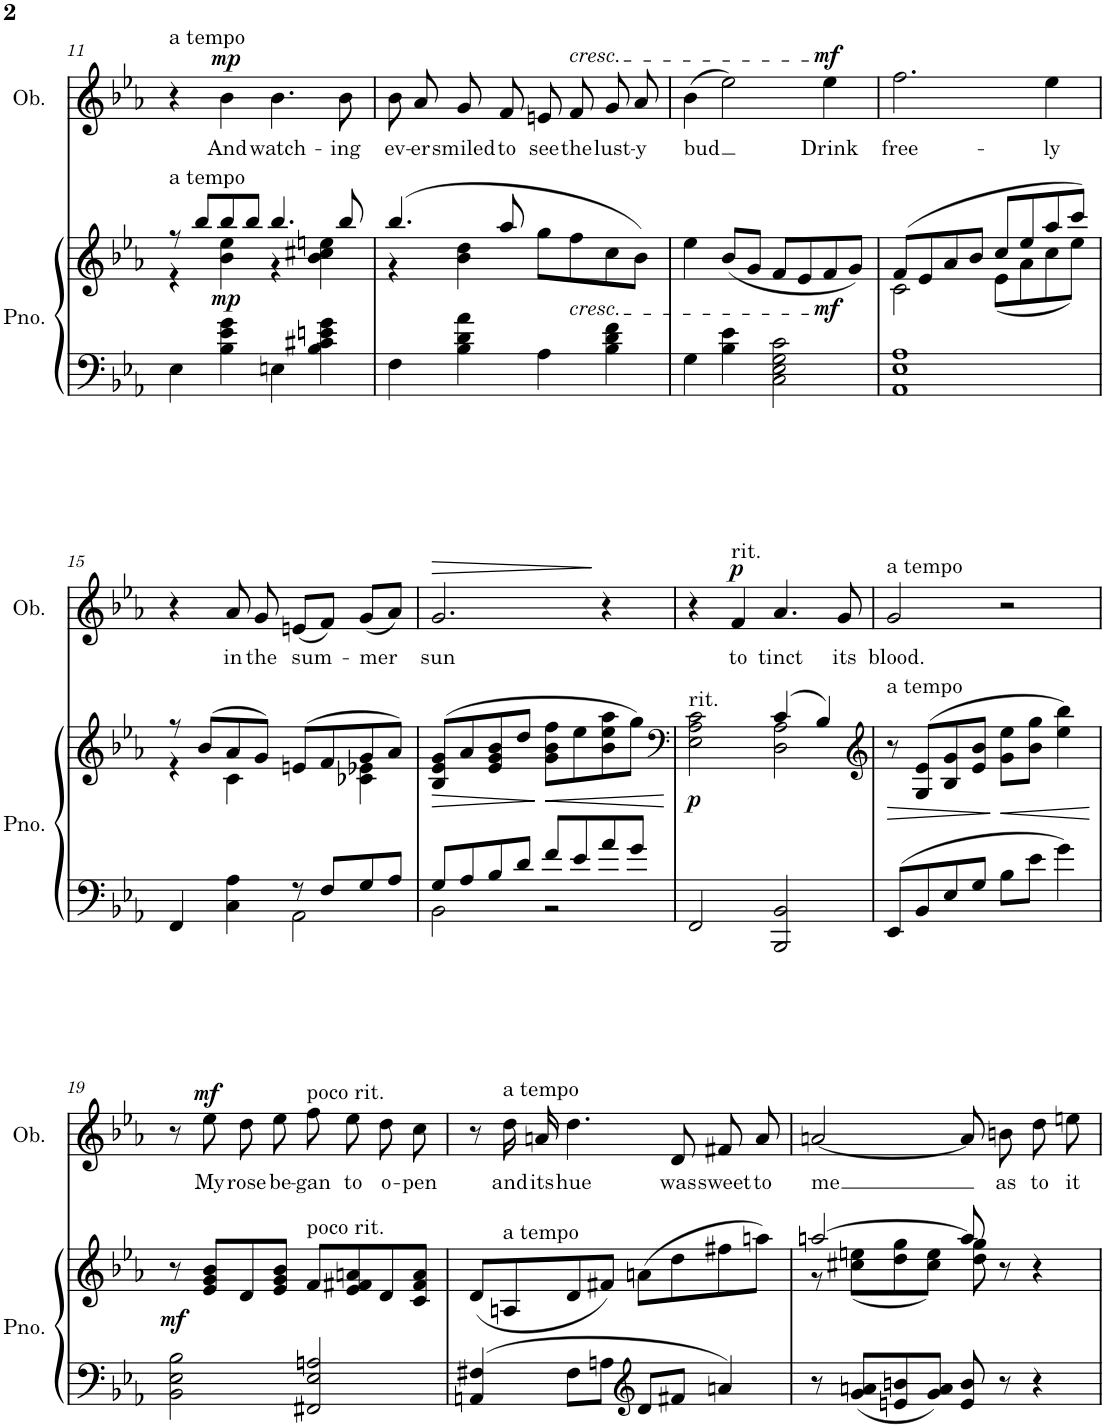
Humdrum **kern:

**kern	**kern	**dynam	**kern	**text	**dynam
*part2	*part2	*part2	*part1	*part1	*part1
*staff3	*staff2	*staff2/3	*staff1	*staff1	*staff1
*I"Piano	*	*	*I"Oboe	*	*
*I'Pno.	*	*	*I'Ob.	*	*
!!LO:PB:g=z
*clefF4	*clefG2	*	*clefG2	*	*
*k[b-e-a-]	*k[b-e-a-]	*	*k[b-e-a-]	*	*
*M4/4	*M4/4	*	*M4/4	*	*
*met(c)	*met(c)	*	*met(c)	*	*
=11	=11	=11	=11	=11	=11
*	*^	*	*	*	*
!	!	!	!	!LO:TX:a:t=a tempo	!	!
!	!LO:TX:a:t=a tempo	!	!	!	!	!
4E-\	8r	4r	.	4r	.	.
.	8bb-/L	.	.	.	.	.
!	!	!	!LO:DY:b	!	!LO:LY:b	!LO:DY:a
4B-\ 4e-\ 4g\	8bb-/	4b-\ 4ee-\	mp	4b-\	And	mp
.	8bb-/J	.	.	.	.	.
!	!	!	!	!	!LO:LY:b	!
4En\	4.bb-/	4r	.	4.b-\	watch-	.
4B-\ 4c#X\ 4en\ 4g\	.	4b-\ 4cc#X\ 4een\	.	.	.	.
!	!	!	!	!	!LO:LY:b	!
.	8bb-/	.	.	8b-\	-ing	.
=12	=12	=12	=12	=12	=12	=12
!	!	!	!	!	!LO:LY:b	!
4F\	(4.bb-/	4r	.	8b-\	ev-	.
!	!	!	!	!	!LO:LY:b	!
.	.	.	.	8a-/	-er	.
!	!	!	!	!	!LO:LY:b	!
4B-\ 4d\ 4a-\	.	4b-\ 4dd\	.	8g/	smiled	.
!	!	!	!	!	!LO:LY:b	!
.	8aa-/	.	.	8f/	to	.
!	!	!	!	!	!LO:LY:b	!
4A-\	8gg\L	2ryy	.	8en/	see	.
!	!	!	!	!LO:TX:a:i:t=cresc.	!	!
!	!LO:TX:b:i:t=cresc.	!	!	!	!	!
!	!	!	!	!	!LO:LY:b	!
.	8ff\	.	.	8f/	the	.
!	!	!	!	!	!LO:LY:b	!
4B-\ 4d\ 4f\	8cc\	.	.	8g/	lust-	.
!	!	!	!	!	!LO:LY:b	!
.	8b-\J)	.	.	8a-/	-y	.
*	*v	*v	*	*	*	*
=13	=13	=13	=13	=13	=13
!	!	!	!	!LO:LY:b	!
4G\	4ee-\	.	(4b-\	bud	.
4B-\ 4e-\	(8b-/L	.	2ee-\)	.	.
.	8g/J	.	.	.	.
2C\ 2E-\ 2G\ 2c\	8f/L	.	.	.	.
.	8e-/	.	.	.	.
!	!	!LO:DY:b	!	!LO:LY:b	!LO:DY:a
.	8f/	mf	4ee-\	Drink	mf
.	8g/J)	.	.	.	.
=14	=14	=14	=14	=14	=14
*	*^	*	*	*	*
!	!	!	!	!	!LO:LY:b	!
1AA- 1E- 1A-	(8f/L	2c\	.	2.ff\	free-	.
.	8e-/	.	.	.	.	.
.	8a-/	.	.	.	.	.
.	8b-/J	.	.	.	.	.
.	8cc/L	(8e-\L	.	.	.	.
.	8ee-/	8a-\	.	.	.	.
!	!	!	!	!	!LO:LY:b	!
.	8aa-/	8cc\	.	4ee-\	-ly	.
.	8ccc/J)	8ee-\J)	.	.	.	.
!!LO:LB:g=z
=15	=15	=15	=15	=15	=15	=15
*^	*	*	*	*	*	*
4FF/	2ryy	8r	4r	.	4r	.	.
.	.	(8b-/L	.	.	.	.	.
!	!	!	!	!	!	!LO:LY:b	!
4C\ 4A-\	.	8a-/	4c\	.	8a-/	in	.
!	!	!	!	!	!	!LO:LY:b	!
.	.	8g/J)	.	.	8g/	the	.
!	!	!	!	!	!	!LO:LY:b	!
8r	2AA-\	(8en/L	4ryy	.	(8en/L	sum-	.
8F/L	.	8f/	.	.	8f/J)	.	.
!	!	!	!	!	!	!LO:LY:b	!
8G/	.	8g/	4c-X\ 4e-X\	.	(8g/L	-mer	.
8A-/J	.	8a-/J)	.	.	8a-/J)	.	.
*	*	*v	*v	*	*	*	*
=16	=16	=16	=16	=16	=16	=16
!	!	!	!LO:HP:b	!	!LO:LY:b	!LO:HP:b
8G/L	2BB-\	(8B-/ 8e-/ 8g/L	>	2.g/	sun	>
8A-/	.	8a-/	.	.	.	.
8B-/	.	8e-/ 8g/ 8b-/	.	.	.	.
8d/J	.	8dd/J	.	.	.	.
!	!	!	!LO:HP:n=1:b	!	!	!
8f/L	2r	8g\ 8b-\ 8ff\L	] <	.	.	.
8e-/	.	8ee-\	.	.	.	.
8a-/	.	8b-\ 8ee-\ 8aa-\	.	4r	.	]
8g/J	.	8gg\J)	.	.	.	.
*v	*v	*	*	*	*	*
.	.	[	.	.	.
=17	=17	=17	=17	=17	=17
*	*clefF4	*	*	*	*
*	*^	*	*	*	*
!	!LO:TX:a:t=rit.	!	!	!	!	!
!	!	!	!LO:DY:b	!	!	!
2FF/	2E-\ 2A-\ 2c\	2ryy	p	4r	.	.
!	!	!	!	!LO:TX:a:t=rit.	!	!
!	!	!	!	!	!LO:LY:b	!LO:DY:a
.	.	.	.	4f/	to	p
!	!	!	!	!	!LO:LY:b	!
2BBB-/ 2BB-/	(4c/	2D\ 2A-\	.	4.a-/	tinct	.
.	4B-/)	.	.	.	.	.
!	!	!	!	!	!LO:LY:b	!
.	.	.	.	8g/	its	.
*	*v	*v	*	*	*	*
=18	=18	=18	=18	=18	=18
*	*clefG2	*	*	*	*
!	!	!	!LO:TX:a:t=a tempo	!	!
!	!LO:TX:a:t=a tempo	!	!	!	!
!	!	!LO:HP:b	!	!LO:LY:b	!
8EE-/L	8r	>	2g/	blood.	.
8BB-/	(8G/ 8e-/L	.	.	.	.
8E-/	8B-/ 8g/	.	.	.	.
8G/J	8e-/ 8b-/J	.	.	.	.
!	!	!LO:HP:n=1:b	!	!	!
8B-\L	8g\ 8ee-\L	] <	2r	.	.
8e-\J	8b-\ 8gg\J	.	.	.	.
4g\	4ee-\ 4bb-\)	.	.	.	.
.	.	[	.	.	.
!!LO:LB:g=z
=19	=19	=19	=19	=19	=19
!	!	!LO:DY:b	!	!	!
2BB-\ 2E-\ 2B-\	8r	mf	8r	.	.
!	!	!	!	!LO:LY:b	!LO:DY:a
.	8e-/ 8g/ 8b-/L	.	8ee-\	My	mf
!	!	!	!	!LO:LY:b	!
.	8d/	.	8dd\	rose	.
!	!	!	!	!LO:LY:b	!
.	8e-/ 8g/ 8b-/J	.	8ee-\	be-	.
!	!	!	!LO:TX:a:t=poco rit.	!	!
!	!LO:TX:a:t=poco rit.	!	!	!	!
!	!	!	!	!LO:LY:b	!
2FF#X/ 2E-/ 2An/	8f/L	.	8ff\	-gan	.
!	!	!	!	!LO:LY:b	!
.	8e-/ 8f#X/ 8an/	.	8ee-\	to	.
!	!	!	!	!LO:LY:b	!
.	8d/	.	8dd\	o-	.
!	!	!	!	!LO:LY:b	!
.	8c/ 8f#/ 8a/J	.	8cc\	-pen	.
=20	=20	=20	=20	=20	=20
4AAn/ 4F#X/	(8d/L	.	8r	.	.
!	!	!	!LO:TX:a:t=a tempo	!	!
!	!LO:TX:a:t=a tempo	!	!	!	!
!	!	!	!	!LO:LY:b	!
.	8An/	.	16dd\	and	.
!	!	!	!	!LO:LY:b	!
.	.	.	16an/	its	.
!	!	!	!	!LO:LY:b	!
8F#\L	8d/	.	4.dd\	hue	.
8An\J	8f#X/J)	.	.	.	.
*clefG2	*	*	*	*	*
8d/L	(8an\L	.	.	.	.
!	!	!	!	!LO:LY:b	!
8f#X/J	8dd\	.	8d/	was	.
!	!	!	!	!LO:LY:b	!
4an/	8ff#X\	.	8f#X/	sweet	.
!	!	!	!	!LO:LY:b	!
.	8aan\J)	.	8a/	to	.
=21	=21	=21	=21	=21	=21
*	*^	*	*	*	*
!	!	!	!	!	!LO:LY:b	!
8r	[2aan/	8r	.	[2an/	me	.
8g/ 8an/L	.	(8cc#X\ 8een\L	.	.	.	.
8en/ 8bn/	.	8dd\ 8gg\	.	.	.	.
8g/ 8a/J	.	8cc#\ 8ee\J)	.	.	.	.
8e/ 8b/	8aa/]	8dd\ 8gg\	.	8a/]	.	.
!	!	!	!	!	!LO:LY:b	!
8r	8r	4.ryy	.	8bn\	as	.
!	!	!	!	!	!LO:LY:b	!
4r	4r	.	.	8dd\	to	.
!	!	!	!	!	!LO:LY:b	!
.	.	.	.	8een\	it	.
*	*v	*v	*	*	*	*
=	=	=	=	=	=
*-	*-	*-	*-	*-	*-
